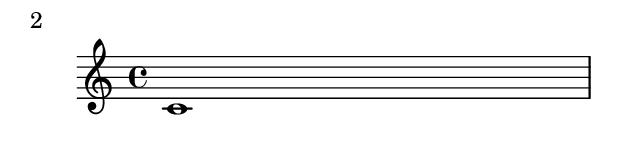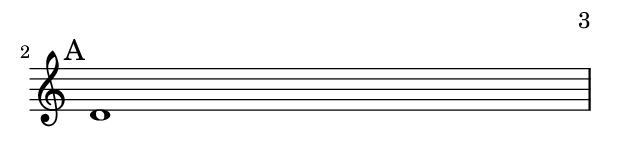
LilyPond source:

%% Generated by lilypond-book
%% Options: [exampleindent=10.16\mm,indent=0\mm,line-width=160\mm]
\include "lilypond-book-preamble.ly"


% ****************************************************************
% Start cut-&-pastable-section
% ****************************************************************



\paper {
  indent = 0\mm
  line-width = 160\mm
  % offset the left padding, also add 1mm as lilypond creates cropped
  % images with a little space on the right
  line-width = #(- line-width (* mm  3.000000) (* mm 1))
}

\layout {
  
}





% ****************************************************************
% ly snippet:
% ****************************************************************
\sourcefilename "/home/gub/NewGub/gub/target/linux-x86/src/lilypond-git.sv.gnu.org--lilypond.git-stable-2.22/input/regression/toc.ly"
\sourcefileline 0
\version "2.16.0"

\header {
  texidoc = "A table of contents is included using
@code{\\markuplist \\table-of-contents}. The toc items are added with
the @code{\\tocItem} command. In the PDF backend, the toc items are linked
to the corresponding pages."
}

#(set-default-paper-size "a6")

\book {
  \markuplist \table-of-contents
  \pageBreak

  \tocItem \markup "The first score"
  \score {
    {
      \tocItem \markup "(score begins here)"
      c'1 \pageBreak
      \mark "A" \tocItem \markup "Mark A"
      d'
    }
  }
  \pageBreak
  \tocItem \markup "The second score"
  \score {
    { e' }
    \header { piece = "Second score" }
  }
}



% ****************************************************************
% end ly snippet
% ****************************************************************
